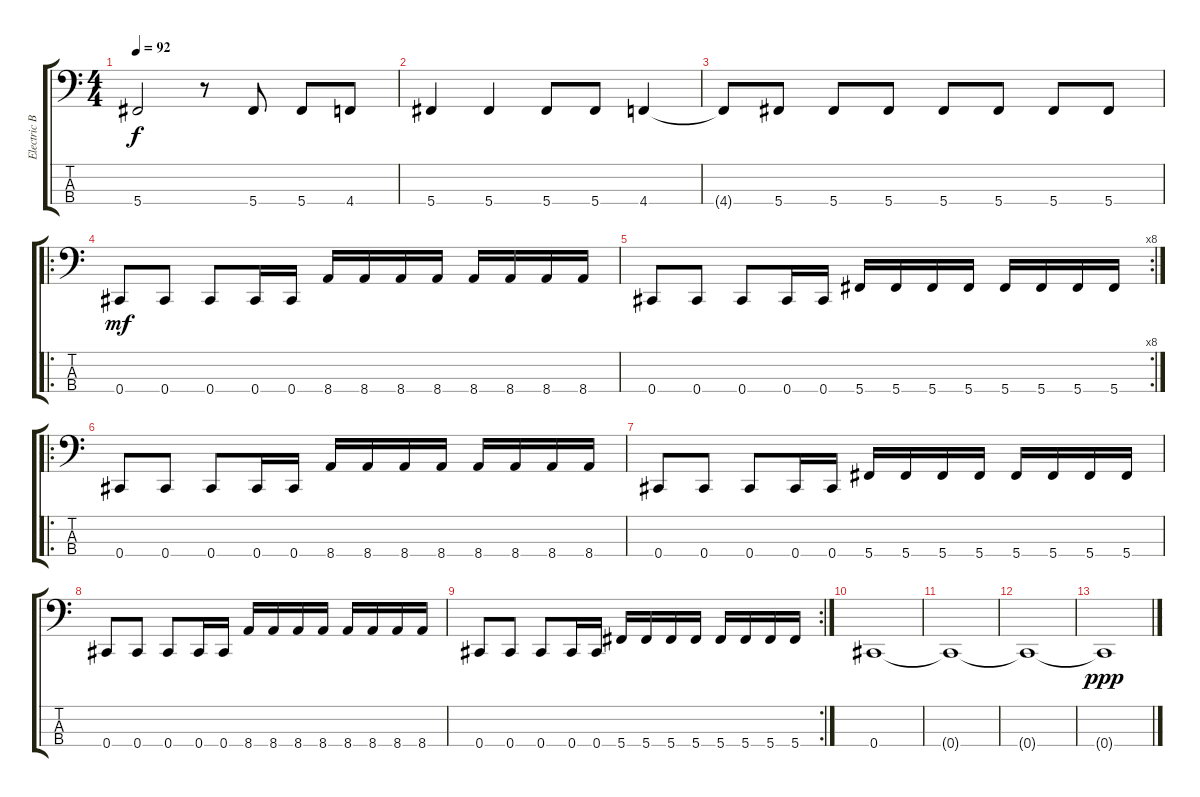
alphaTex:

\track ("Electric Bass" "Electric B") {instrument electricbassfinger}
\staff {score tabs}
\tuning (F2 Db2 Ab1 Db1) {hide}
\ts (4 4)
\tempo 92
\clef f4
\ks c
5.4{t}.2{dy f} r.8 5.4.8 5.4.8 4.4.8 |
5.4.4 5.4.4 5.4.8 5.4.8 4.4.4 |
4.4{t}.8 5.4.8 5.4.8 5.4.8 5.4.8 5.4.8 5.4.8 5.4.8 |
\ro
0.4.8{dy mf} 0.4.8 0.4.8 0.4.16 0.4.16 8.4.16 8.4.16 8.4.16 8.4.16 8.4.16 8.4.16 8.4.16 8.4.16 |
\rc 8
0.4.8 0.4.8 0.4.8 0.4.16 0.4.16 5.4.16 5.4.16 5.4.16 5.4.16 5.4.16 5.4.16 5.4.16 5.4.16 |
\ro
0.4.8 0.4.8 0.4.8 0.4.16 0.4.16 8.4.16 8.4.16 8.4.16 8.4.16 8.4.16 8.4.16 8.4.16 8.4.16 |
0.4.8 0.4.8 0.4.8 0.4.16 0.4.16 5.4.16 5.4.16 5.4.16 5.4.16 5.4.16 5.4.16 5.4.16 5.4.16 |
0.4.8 0.4.8 0.4.8 0.4.16 0.4.16 8.4.16 8.4.16 8.4.16 8.4.16 8.4.16 8.4.16 8.4.16 8.4.16 |
\rc 2
0.4.8 0.4.8 0.4.8 0.4.16 0.4.16 5.4.16 5.4.16 5.4.16 5.4.16 5.4.16 5.4.16 5.4.16 5.4.16 |
0.4.1 |
0.4{t}.1 |
0.4{t}.1 |
0.4{t}.1{dy ppp}
